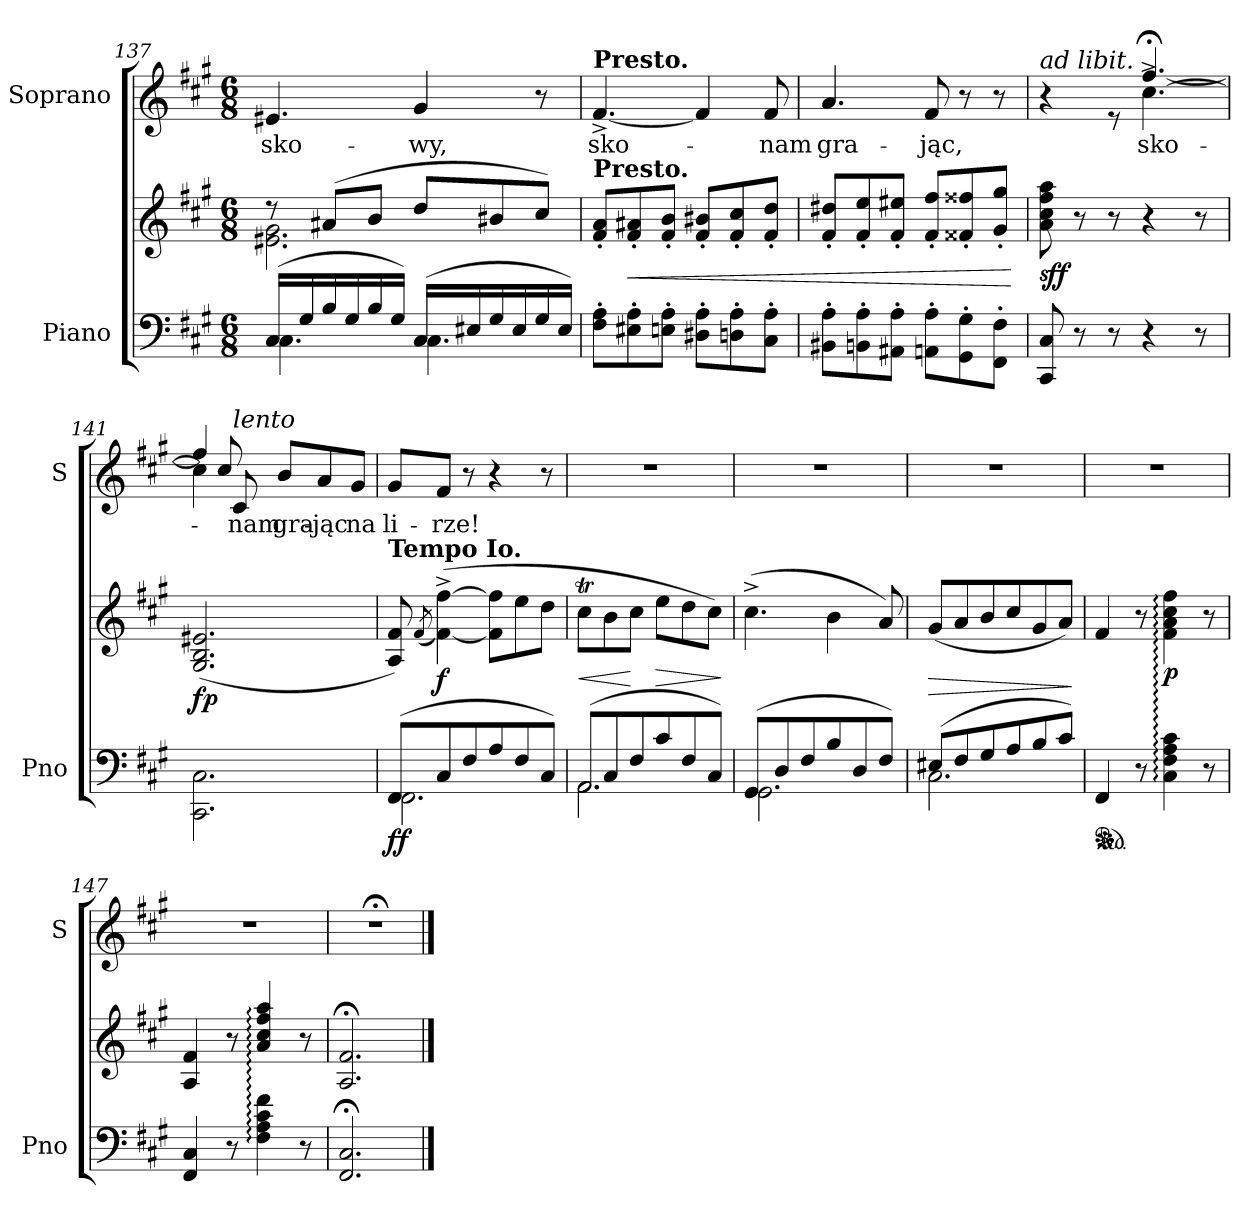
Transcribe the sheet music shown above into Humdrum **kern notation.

**kern	**kern	**dynam	**kern	**text
*part2	*part2	*part2	*part1	*part1
*staff3	*staff2	*staff2/3	*staff1	*staff1
*I"Piano	*	*	*I"Soprano	*
*I'Pno	*	*	*I'S	*
*clefF4	*clefG2	*	*clefG2	*
*k[f#c#g#]	*k[f#c#g#]	*	*k[f#c#g#]	*
*M6/8	*M6/8	*	*M6/8	*
=137	=137	=137	=137	=137
*^	*^	*	*	*
(<16C#/LL	4.C#\	8r	2.e#X\ 2.g#\	.	4.e#X/	-sko-
16G#/	.	.	.	.	.	.
16B/	.	(<8a#X/L	.	.	.	.
16G#/	.	.	.	.	.	.
16B/	.	8b/J	.	.	.	.
16G#/JJ)	.	.	.	.	.	.
(<16C#/LL	4.C#\	8dd/L	.	.	4g#/	-wy,
16E#X/	.	.	.	.	.	.
16G#/	.	8b#X/	.	.	.	.
16E#/	.	.	.	.	.	.
16G#/	.	8cc#/J)	.	.	8r	.
16E#/JJ)	.	.	.	.	.	.
*v	*v	*	*	*	*	*
*	*v	*v	*	*	*
=138	=138	=138	=138	=138
!	!	!	!LO:TX:a:B:t=Presto.	!
!	!LO:TX:a:B:t=Presto.	!	!	!
8F#'\ 8A'\L	8f#'/ 8a'/L	.	[4.f#^>/	sko-
8E#X'\ 8A'\	8f#'/ 8a#X'/	<	.	.
8En'\ 8A'\J	8f#'/ 8b'/J	.	.	.
8D#X'\ 8A'\L	8f#'/ 8b#X'/L	.	4f#/]	.
8Dn'\ 8A'\	8f#'/ 8cc#'/	.	.	.
8C#'\ 8A'\J	8f#'/ 8dd'/J	.	8f#/	-nam
=139	=139	=139	=139	=139
8BB#X'\ 8A'\L	8f#'/ 8dd#X'/L	.	4.a/	gra-
8BBn'\ 8A'\	8f#'/ 8ee'/	.	.	.
8AA#X'\ 8A'\J	8f#'/ 8ee#X'/J	.	.	.
8AAn'\ 8A'\L	8f#'/ 8ff#'/L	.	8f#/	-jąc,
8GG#'\ 8G#'\	8f##X'/ 8ff##X'/	.	8r	.
8FF#'\ 8F#'\J	8g#'/ 8gg#'/J	.	8r	.
.	.	[	.	.
=140	=140	=140	=140	=140
*	*	*	*^	*
!	!	!	!LO:TX:a:i:t=ad libit.	!	!
!	!	!LO:DY:b	!	!	!
8CC#/ 8C#/	8a\ 8cc#\ 8ff#\ 8aa\	sff	4r	4.ryy	.
8r	8r	.	.	.	.
8r	8r	.	8re	.	.
4r	4r	.	[4.cc#;<^\	[4.ff#!/	sko-
8r	8r	.	.	.	.
=141	=141	=141	=141	=141	=141
2.CC#\ 2.C#\	(>2.G#/ 2.B/ 2.e#X/	fp	4cc#\]	4ff#!/]	.
!	!	!	!LO:TX:a:i:t=lento	!	!
.	.	.	8c#/	8cc#!/	-nam
.	.	.	8b/L	8ryy	gra-
.	.	.	8a/	8ryy	-jąc
.	.	.	8g#/J	8ryy	na
=142	=142	=142	=142	=142	=142
!	!LO:TX:a:B:t=Tempo Io.	!	!	!	!
!LO:N:vis=2.	!	!LO:DY:b=2	!	!	!
*^	*	*	*v	*v	*
(<8FF#/	2.FF#\	8A/ 8f#/)	ff	8g#/L	li-
.	.	(8qf#/	.	.	.
8C#/	.	([4f#^<\ [4ff#^<\)	f	8f#/J	-rze!
8F#/	.	.	.	8r	.
8A/	.	8f#]\ 8ff#]\L	.	4r	.
8F#/	.	8ee\	.	.	.
8C#/J)	.	8dd\J	.	8r	.
=143	=143	=143	=143	=143	=143
!LO:N:vis=2.	!	!	!	!	!
(<8AA/	2.AA\	8cc#t\L	<	2.r	.
8C#/	.	8b\	.	.	.
8F#/	.	8cc#\J	[	.	.
8c#/	.	8ee\L	>	.	.
8F#/	.	8dd\	.	.	.
8C#/J)	.	8cc#\J)	.	.	.
*v	*v	*	*	*	*
.	.	]	.	.
=144	=144	=144	=144	=144
!LO:N:vis=2.	!	!	!	!
*^	*	*	*	*
(<8GG#/	2.GG#\	(4.cc#^\	.	2.r	.
8D/	.	.	.	.	.
8F#/	.	.	.	.	.
8B/	.	4b\	.	.	.
8D/	.	.	.	.	.
8F#/J)	.	8a/)	.	.	.
=145	=145	=145	=145	=145	=145
(8E#X/L	2.C#\	(>8g#/L	>	2.r	.
8F#/	.	8a/	.	.	.
8G#/	.	8b/	.	.	.
8A/	.	8cc#/	.	.	.
8B/	.	8g#/	.	.	.
8c#/J)	.	8a/J)	.	.	.
*v	*v	*	*	*	*
.	.	]	.	.
=146	=146	=146	=146	=146
*ped	*	*	*	*
*Xped	*	*	*	*
4FF#/	4f#/	.	2.r	.
8r	8r	.	.	.
!	!	!LO:DY:b	!	!
4C#::\ 4F#::\ 4A::\ 4c#::\	4f#::\ 4a::\ 4cc#::\ 4ff#::\	p	.	.
8r	8r	.	.	.
=147	=147	=147	=147	=147
4FF#/ 4C#/	4A/ 4f#/	.	2.r	.
8r	8r	.	.	.
4F#::\ 4A::\ 4c#::\ 4f#::\	4a::/ 4cc#::/ 4ff#::/ 4aa::/	.	.	.
8r	8r	.	.	.
=148	=148	=148	=148	=148
2.FF#;/ 2.C#;/	2.A;</ 2.f#;</	.	2.r;<	.
==	==	==	==	==
*-	*-	*-	*-	*-
